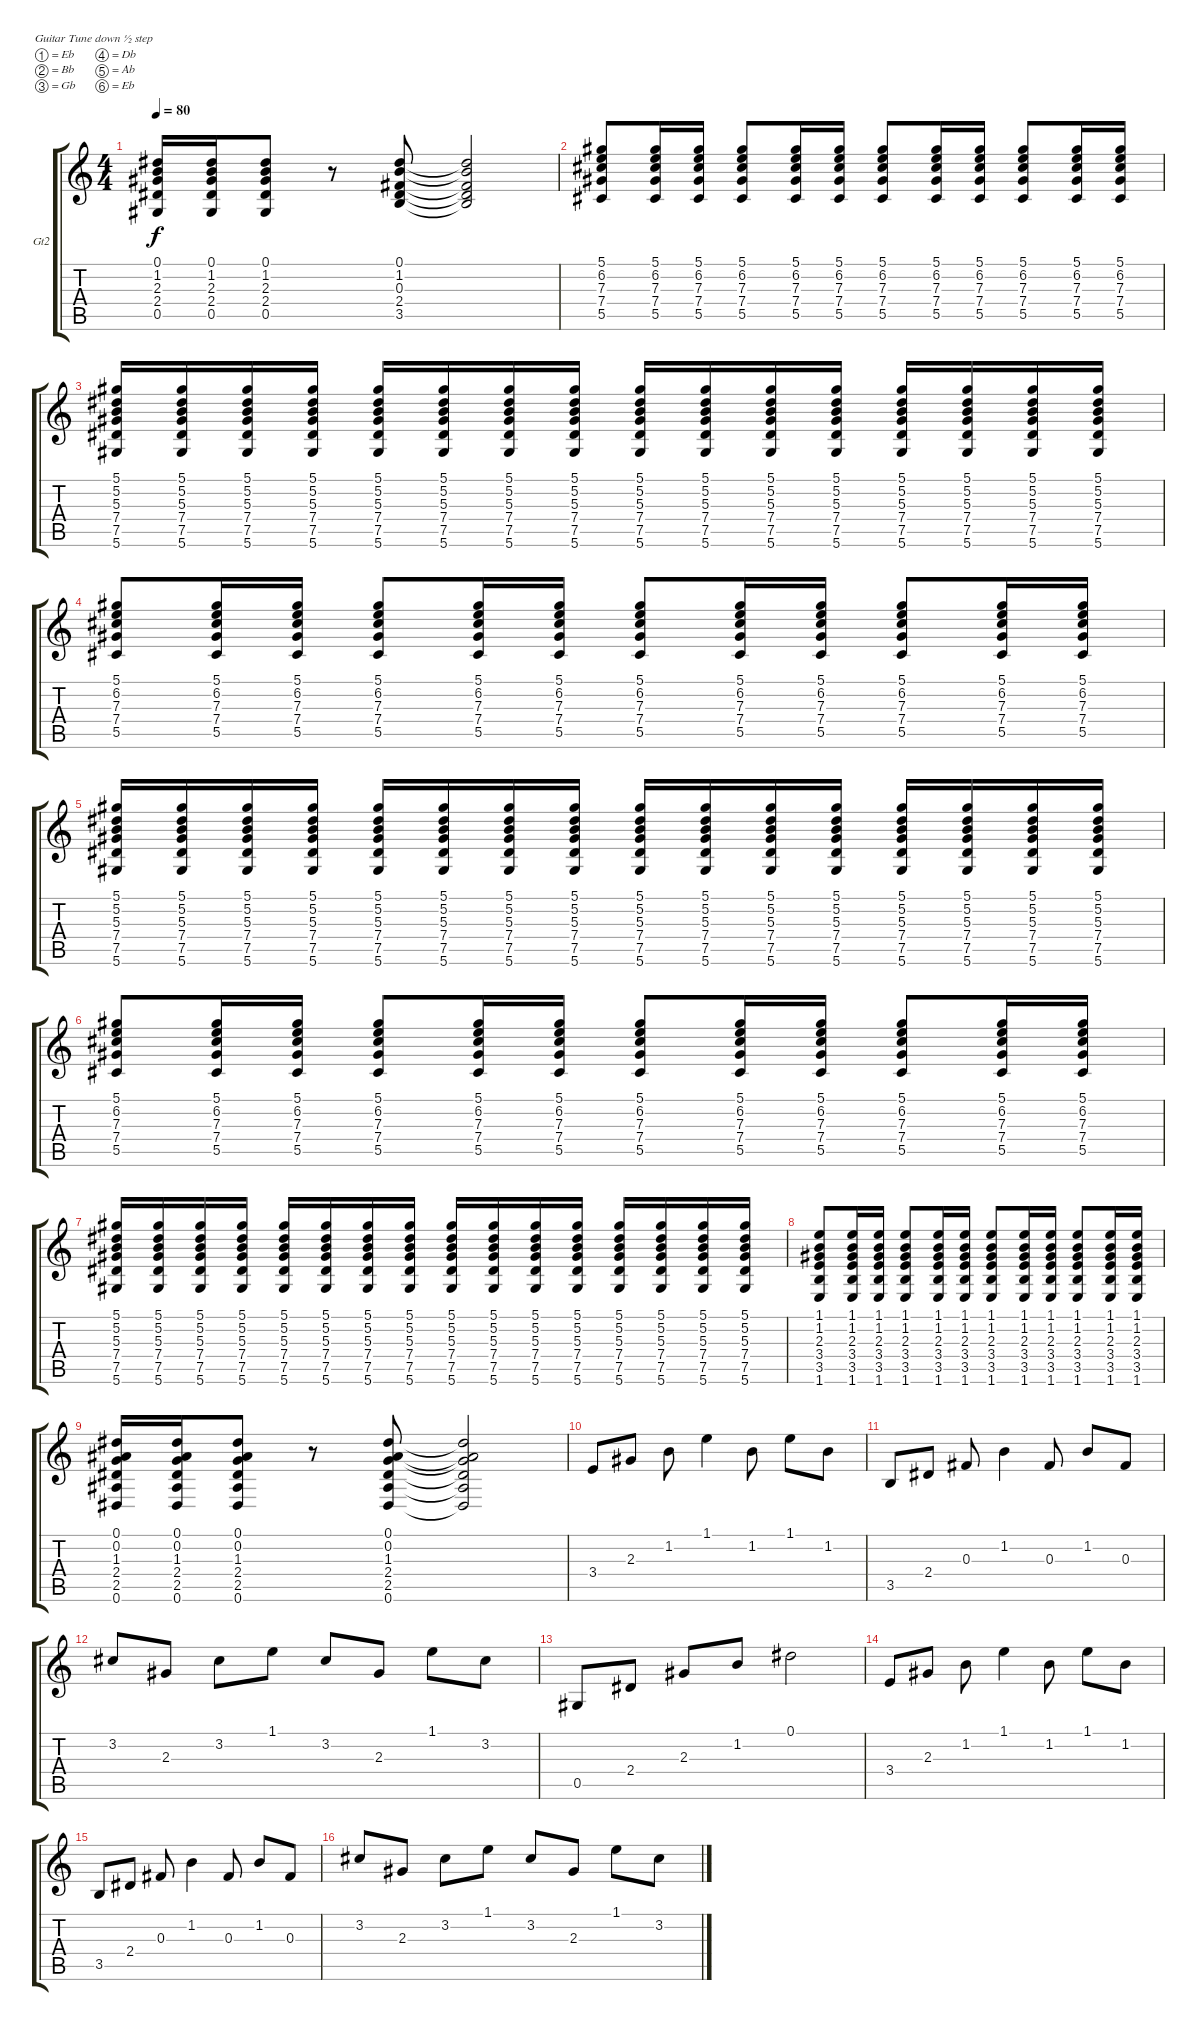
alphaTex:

\defaultSystemsLayout 4
\bracketExtendMode groupsimilarinstruments
\firstSystemTrackNameOrientation horizontal
\otherSystemsTrackNameOrientation horizontal
\track ("Holstinin" "Gt2") {instrument acousticguitarsteel}
\staff {score tabs}
\tuning (Eb4 Bb3 Gb3 Db3 Ab2 Eb2)
\ts (4 4)
\tempo 80
\clef g2
\scale
0.333333
\ks c
(0.5 2.4 2.3 1.2 0.1).16{dy f} (0.5 2.4 2.3 1.2 0.1).16 (0.5 2.4 2.3 1.2 0.1).8 r.8 (3.5 2.4 0.3 1.2 0.1).8 (3.5{t} 2.4{t} 0.3{t} 1.2{t} 0.1{t}).2 |
\scale
0.333333 (5.1 6.2 7.3 7.4 5.5).8 (5.1 7.4 7.3 6.2 5.5).16 (5.1 7.4 7.3 6.2 5.5).16 (5.1 6.2 7.3 7.4 5.5).8 (5.1 7.4 7.3 6.2 5.5).16 (5.1 7.4 7.3 6.2 5.5).16 (5.1 6.2 7.3 7.4 5.5).8 (5.1 7.4 7.3 6.2 5.5).16 (5.1 7.4 7.3 6.2 5.5).16 (5.1 6.2 7.3 7.4 5.5).8 (5.1 7.4 7.3 6.2 5.5).16 (5.1 7.4 7.3 6.2 5.5).16 |
\scale
0.333333 (5.6 7.5 7.4 5.3 5.2 5.1).16 (5.6 7.5 7.4 5.3 5.2 5.1).16 (5.6 7.5 7.4 5.3 5.2 5.1).16 (5.6 7.5 7.4 5.3 5.2 5.1).16 (5.6 7.5 7.4 5.3 5.2 5.1).16 (5.6 7.5 7.4 5.3 5.2 5.1).16 (5.6 7.5 7.4 5.3 5.2 5.1).16 (5.6 7.5 7.4 5.3 5.2 5.1).16 (5.6 7.5 7.4 5.3 5.2 5.1).16 (5.6 7.5 7.4 5.3 5.2 5.1).16 (5.6 7.5 7.4 5.3 5.2 5.1).16 (5.6 7.5 7.4 5.3 5.2 5.1).16 (5.6 7.5 7.4 5.3 5.2 5.1).16 (5.6 7.5 7.4 5.3 5.2 5.1).16 (5.6 7.5 7.4 5.3 5.2 5.1).16 (5.6 7.5 7.4 5.3 5.2 5.1).16 |
\scale
0.333333 (5.1 6.2 7.3 7.4 5.5).8 (5.1 7.4 7.3 6.2 5.5).16 (5.1 7.4 7.3 6.2 5.5).16 (5.1 6.2 7.3 7.4 5.5).8 (5.1 7.4 7.3 6.2 5.5).16 (5.1 7.4 7.3 6.2 5.5).16 (5.1 6.2 7.3 7.4 5.5).8 (5.1 7.4 7.3 6.2 5.5).16 (5.1 7.4 7.3 6.2 5.5).16 (5.1 6.2 7.3 7.4 5.5).8 (5.1 7.4 7.3 6.2 5.5).16 (5.1 7.4 7.3 6.2 5.5).16 |
\scale
0.333333 (5.6 7.5 7.4 5.3 5.2 5.1).16 (5.6 7.5 7.4 5.3 5.2 5.1).16 (5.6 7.5 7.4 5.3 5.2 5.1).16 (5.6 7.5 7.4 5.3 5.2 5.1).16 (5.6 7.5 7.4 5.3 5.2 5.1).16 (5.6 7.5 7.4 5.3 5.2 5.1).16 (5.6 7.5 7.4 5.3 5.2 5.1).16 (5.6 7.5 7.4 5.3 5.2 5.1).16 (5.6 7.5 7.4 5.3 5.2 5.1).16 (5.6 7.5 7.4 5.3 5.2 5.1).16 (5.6 7.5 7.4 5.3 5.2 5.1).16 (5.6 7.5 7.4 5.3 5.2 5.1).16 (5.6 7.5 7.4 5.3 5.2 5.1).16 (5.6 7.5 7.4 5.3 5.2 5.1).16 (5.6 7.5 7.4 5.3 5.2 5.1).16 (5.6 7.5 7.4 5.3 5.2 5.1).16 |
\scale
0.333333 (5.1 6.2 7.3 7.4 5.5).8 (5.1 7.4 7.3 6.2 5.5).16 (5.1 7.4 7.3 6.2 5.5).16 (5.1 6.2 7.3 7.4 5.5).8 (5.1 7.4 7.3 6.2 5.5).16 (5.1 7.4 7.3 6.2 5.5).16 (5.1 6.2 7.3 7.4 5.5).8 (5.1 7.4 7.3 6.2 5.5).16 (5.1 7.4 7.3 6.2 5.5).16 (5.1 6.2 7.3 7.4 5.5).8 (5.1 7.4 7.3 6.2 5.5).16 (5.1 7.4 7.3 6.2 5.5).16 |
\scale
0.333333 (5.6 7.5 7.4 5.3 5.2 5.1).16 (5.6 7.5 7.4 5.3 5.2 5.1).16 (5.6 7.5 7.4 5.3 5.2 5.1).16 (5.6 7.5 7.4 5.3 5.2 5.1).16 (5.6 7.5 7.4 5.3 5.2 5.1).16 (5.6 7.5 7.4 5.3 5.2 5.1).16 (5.6 7.5 7.4 5.3 5.2 5.1).16 (5.6 7.5 7.4 5.3 5.2 5.1).16 (5.6 7.5 7.4 5.3 5.2 5.1).16 (5.6 7.5 7.4 5.3 5.2 5.1).16 (5.6 7.5 7.4 5.3 5.2 5.1).16 (5.6 7.5 7.4 5.3 5.2 5.1).16 (5.6 7.5 7.4 5.3 5.2 5.1).16 (5.6 7.5 7.4 5.3 5.2 5.1).16 (5.6 7.5 7.4 5.3 5.2 5.1).16 (5.6 7.5 7.4 5.3 5.2 5.1).16 |
\scale
0.333333 (1.1 1.2 2.3 3.4 3.5 1.6).8 (1.1 3.4 2.3 1.2 1.6 3.5).16 (1.1 3.4 2.3 1.2 1.6 3.5).16 (1.1 1.2 2.3 3.4 3.5 1.6).8 (1.1 3.4 2.3 1.2 1.6 3.5).16 (1.1 3.4 2.3 1.2 1.6 3.5).16 (1.1 1.2 2.3 3.4 3.5 1.6).8 (1.1 3.4 2.3 1.2 1.6 3.5).16 (1.1 3.4 2.3 1.2 1.6 3.5).16 (1.1 1.2 2.3 3.4 3.5 1.6).8 (1.1 3.4 2.3 1.2 1.6 3.5).16 (1.1 3.4 2.3 1.2 1.6 3.5).16 |
\scale
0.333333 (2.5 2.4 1.3 0.2 0.1 0.6).16 (2.5 2.4 1.3 0.2 0.1 0.6).16 (2.5 2.4 1.3 0.2 0.1 0.6).8 r.8 (2.5 2.4 1.3 0.2 0.1 0.6).8 (0.6{t} 2.5{t} 2.4{t} 1.3{t} 0.2{t} 0.1{t}).2 |
\scale
0.333333 3.4.8 2.3.8 1.2.8 1.1.4 1.2.8 1.1.8 1.2.8 |
\scale
0.333333 3.5.8 2.4.8 0.3.8 1.2.4 0.3.8 1.2.8 0.3.8 |
\scale
0.333333 3.2.8 2.3.8 3.2.8 1.1.8 3.2.8 2.3.8 1.1.8 3.2.8 |
\scale
0.333333 0.5.8 2.4.8 2.3.8 1.2.8 0.1.2 |
\scale
0.333333 3.4.8 2.3.8 1.2.8 1.1.4 1.2.8 1.1.8 1.2.8 |
\scale
0.333333 3.5.8 2.4.8 0.3.8 1.2.4 0.3.8 1.2.8 0.3.8 |
\scale
0.333333 3.2.8 2.3.8 3.2.8 1.1.8 3.2.8 2.3.8 1.1.8 3.2.8
